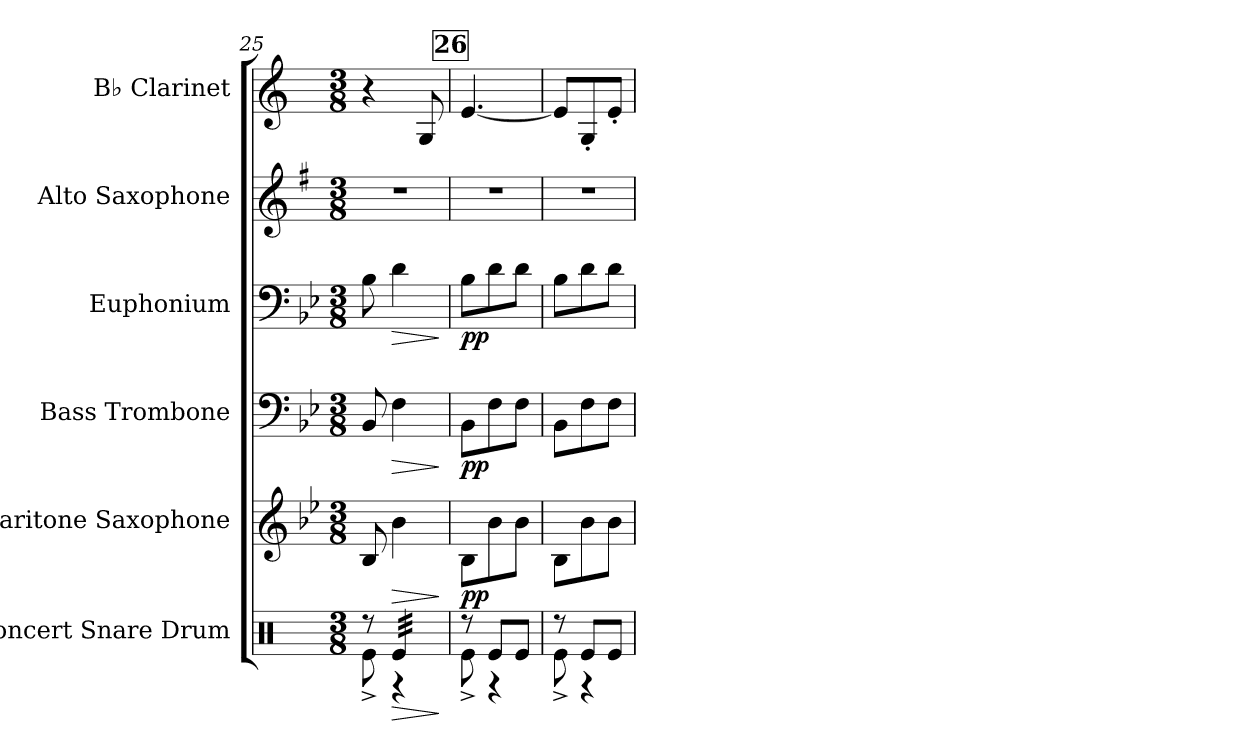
**kern	**dynam	**kern	**dynam	**kern	**dynam	**kern	**dynam	**kern	**kern	**dynam
*part6	*part6	*part5	*part5	*part4	*part4	*part3	*part3	*part2	*part1	*part1
*staff6	*staff6	*staff5	*staff5	*staff4	*staff4	*staff3	*staff3	*staff2	*staff1	*staff1
*I"Concert Snare Drum	*	*I"Baritone Saxophone	*	*I"Bass Trombone	*	*I"Euphonium	*	*I"Alto Saxophone	*I"B♭ Clarinet	*
*I'Con. Sn.	*	*I'Bar. Sax.	*	*I'B. Tbn.	*	*I'Euph.	*	*I'A. Sax.	*I'B♭ Cl.	*
*clefX	*	*clefG2	*	*clefF4	*	*clefF4	*	*clefG2	*clefG2	*
*	*	*ITrd12c21	*	*	*	*	*	*ITrd5c9	*ITrd1c2	*
*k[]	*	*k[b-e-]	*	*k[b-e-]	*	*k[b-e-]	*	*k[b-e-]	*k[b-e-]	*
*M3/8	*	*M3/8	*	*M3/8	*	*M3/8	*	*M3/8	*M3/8	*
=25	=25	=25	=25	=25	=25	=25	=25	=25	=25	=25
*^	*	*	*	*	*	*	*	*	*	*
8r	8Re^\	.	8BB-/	.	8BB-/	.	8B-\	.	4.r	4r	.
!	!	!LO:HP:b	!	!LO:HP:b	!	!	!	!	!	!	!
!	!	!	!	!LO:HP:n=1:b	!	!LO:HP:b	!	!	!	!	!
!	!	!	!	!	!	!LO:HP:n=1:b	!	!LO:HP:b	!	!	!
!	!	!	!	!	!	!	!	!LO:HP:n=1:b	!	!	!
*tremolo	*	*	*	*	*	*	*	*	*	*	*
32Re/LLL	4r	>	4B-\	> >	4F\	> >	4d\	> >	.	.	.
32Re/	.	.	.	.	.	.	.	.	.	.	.
32Re/	.	.	.	.	.	.	.	.	.	.	.
32Re/	.	.	.	.	.	.	.	.	.	.	.
!	!	!	!	!	!	!	!	!	!	!	!LO:DY:b
!	!	!	!	!	!	!	!	!	!	!	!LO:DY:n=1:b
32Re/	.	.	.	.	.	.	.	.	.	8F/	mf mf
32Re/	.	.	.	.	.	.	.	.	.	.	.
32Re/	.	.	.	.	.	.	.	.	.	.	.
32Re/JJJ	.	.	.	.	.	.	.	.	.	.	.
*Xtremolo	*	*	*	*	*	*	*	*	*	*	*
*v	*v	*	*	*	*	*	*	*	*	*	*
.	]	.	]	.	]	.	]	.	.	.
!!LO:REH:place=s1:a:B:fs=14:t=26
=26	=26	=26	=26	=26	=26	=26	=26	=26	=26	=26
*^	*	*	*	*	*	*	*	*	*	*
!	!	!	!	!LO:DY:b	!	!	!	!	!	!	!
!	!	!	!	!LO:DY:n=1:b	!	!LO:DY:b	!	!	!	!	!
!	!	!	!	!	!	!LO:DY:n=1:b	!	!LO:DY:b	!	!	!
!	!	!	!	!	!	!	!	!LO:DY:n=1:b	!	!	!
8r	8Re^\	.	8BB-\L	p p	8BB-\L	p p	8B-\L	p p	4.r	[4.d/	.
8Re/L	4r	.	8B-\	]	8F\	]	8d\	]	.	.	.
8Re/J	.	.	8B-\J	.	8F\J	.	8d\J	.	.	.	.
=27	=27	=27	=27	=27	=27	=27	=27	=27	=27	=27	=27
8r	8Re^\	.	8BB-\L	.	8BB-\L	.	8B-\L	.	4.r	8d/L]	.
8Re/L	4r	.	8B-\	.	8F\	.	8d\	.	.	8F'/	.
8Re/J	.	.	8B-\J	.	8F\J	.	8d\J	.	.	8d'/J	.
*v	*v	*	*	*	*	*	*	*	*	*	*
=	=	=	=	=	=	=	=	=	=	=
*-	*-	*-	*-	*-	*-	*-	*-	*-	*-	*-
